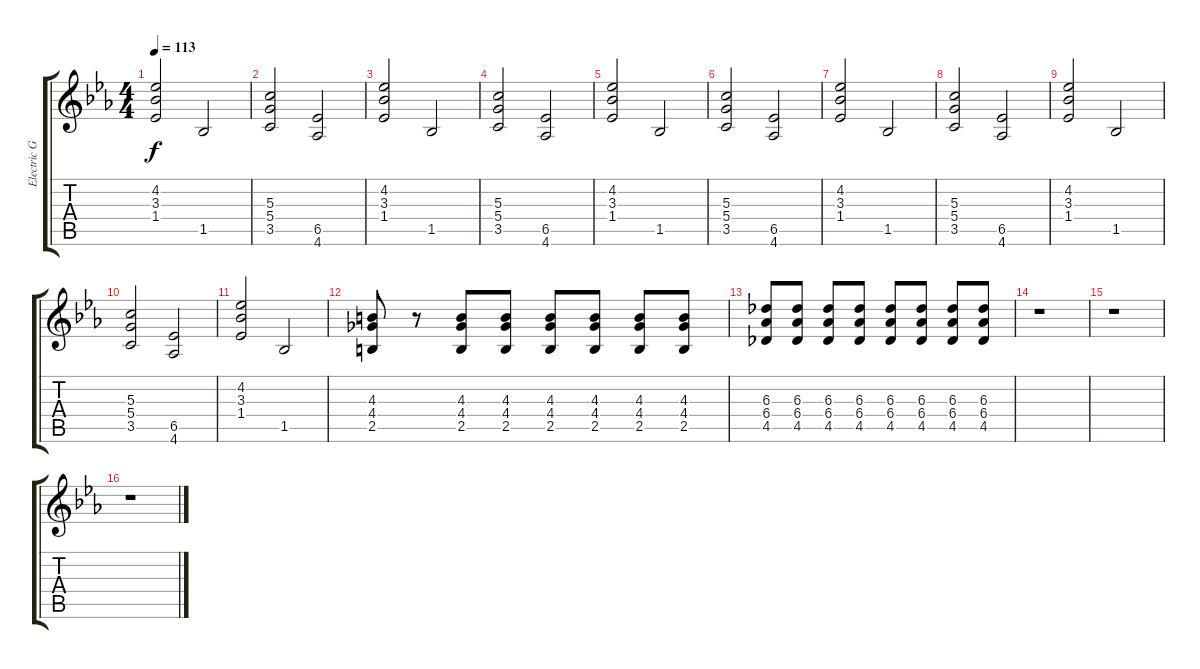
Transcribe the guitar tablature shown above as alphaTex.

\track ("Electric Guitar" "Electric G") {instrument distortionguitar}
\staff {score tabs}
\tuning (E4 B3 G3 D3 A2 E2) {hide}
\ts (4 4)
\tempo 113
\clef g2
\ks eb
(4.2 3.3 1.4).2{dy f} 1.5.2 |
(5.3 5.4 3.5).2 (6.5 4.6).2 |
(4.2 3.3 1.4).2 1.5.2 |
(5.3 5.4 3.5).2 (6.5 4.6).2 |
(4.2 3.3 1.4).2 1.5.2 |
(5.3 5.4 3.5).2 (6.5 4.6).2 |
(4.2 3.3 1.4).2 1.5.2 |
(5.3 5.4 3.5).2 (6.5 4.6).2 |
(4.2 3.3 1.4).2 1.5.2 |
(5.3 5.4 3.5).2 (6.5 4.6).2 |
(4.2 3.3 1.4).2 1.5.2 |
(4.3 4.4 2.5).8 r.8 (4.3 4.4 2.5).8 (4.3 4.4 2.5).8 (4.3 4.4 2.5).8 (4.3 4.4 2.5).8 (4.3 4.4 2.5).8 (4.3 4.4 2.5).8 |
(6.3 6.4 4.5).8 (6.3 6.4 4.5).8 (6.3 6.4 4.5).8 (6.3 6.4 4.5).8 (6.3 6.4 4.5).8 (6.3 6.4 4.5).8 (6.3 6.4 4.5).8 (6.3 6.4 4.5).8 |
r.1 |
r.1 |
r.1
